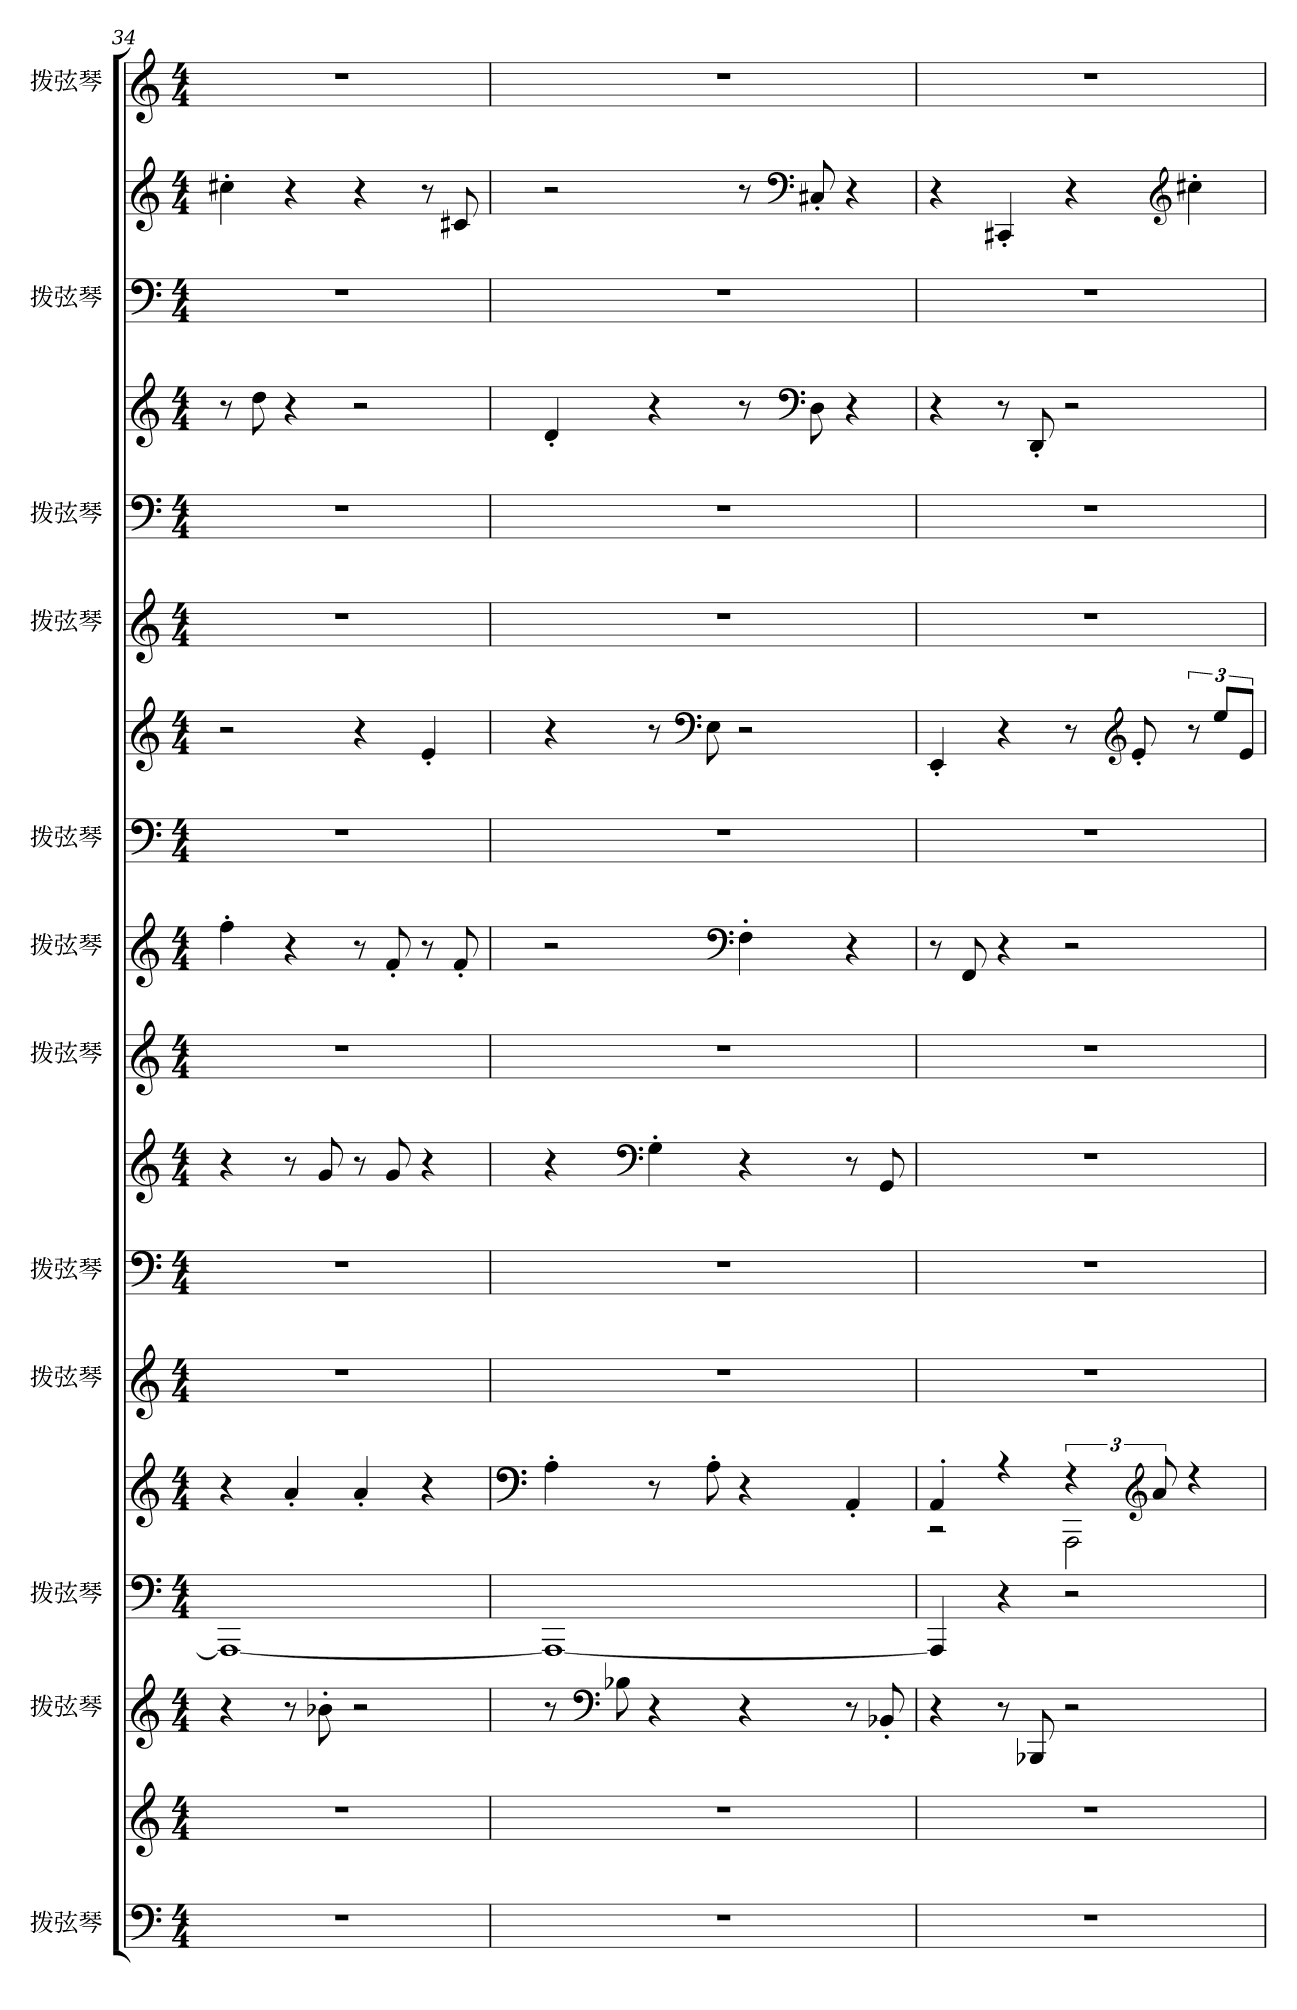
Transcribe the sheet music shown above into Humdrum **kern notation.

**kern	**kern	**kern	**kern	**kern	**kern	**kern	**kern	**kern	**kern	**kern	**kern	**kern	**kern	**kern	**kern	**kern	**kern
*part12	*part12	*part11	*part10	*part10	*part9	*part8	*part8	*part7	*part6	*part5	*part5	*part4	*part3	*part3	*part2	*part2	*part1
*staff18	*staff17	*staff16	*staff15	*staff14	*staff13	*staff12	*staff11	*staff10	*staff9	*staff8	*staff7	*staff6	*staff5	*staff4	*staff3	*staff2	*staff1
*I"拨弦琴	*	*I"拨弦琴	*I"拨弦琴	*	*I"拨弦琴	*I"拨弦琴	*	*I"拨弦琴	*I"拨弦琴	*I"拨弦琴	*	*I"拨弦琴	*I"拨弦琴	*	*I"拨弦琴	*	*I"拨弦琴
*clefF4	*clefG2	*clefG2	*clefF4	*clefG2	*clefG2	*clefF4	*clefG2	*clefG2	*clefG2	*clefF4	*clefG2	*clefG2	*clefF4	*clefG2	*clefF4	*clefG2	*clefG2
*k[]	*k[]	*k[]	*k[]	*k[]	*k[]	*k[]	*k[]	*k[]	*k[]	*k[]	*k[]	*k[]	*k[]	*k[]	*k[]	*k[]	*k[]
*M4/4	*M4/4	*M4/4	*M4/4	*M4/4	*M4/4	*M4/4	*M4/4	*M4/4	*M4/4	*M4/4	*M4/4	*M4/4	*M4/4	*M4/4	*M4/4	*M4/4	*M4/4
=34	=34	=34	=34	=34	=34	=34	=34	=34	=34	=34	=34	=34	=34	=34	=34	=34	=34
1r	1r	4r	1AAA_	4r	1r	1r	4r	1r	4ff'\	1r	2r	1r	1r	8r	1r	4cc#X'\	1r
.	.	.	.	.	.	.	.	.	.	.	.	.	.	8dd\	.	.	.
.	.	8r	.	4a'/	.	.	8r	.	4r	.	.	.	.	4r	.	4r	.
.	.	8b-X'\	.	.	.	.	8g/	.	.	.	.	.	.	.	.	.	.
.	.	2r	.	4a'/	.	.	8r	.	8r	.	4r	.	.	2r	.	4r	.
.	.	.	.	.	.	.	8g/	.	8f'/	.	.	.	.	.	.	.	.
.	.	.	.	4r	.	.	4r	.	8r	.	4e'/	.	.	.	.	8r	.
.	.	.	.	.	.	.	.	.	8f'/	.	.	.	.	.	.	8c#X/	.
!!LO:PB:g=z
=35	=35	=35	=35	=35	=35	=35	=35	=35	=35	=35	=35	=35	=35	=35	=35	=35	=35
*	*	*	*	*clefF4	*	*	*	*	*	*	*	*	*	*	*	*	*
1r	1r	8r	1AAA_	4A'\	1r	1r	4r	1r	2r	1r	4r	1r	1r	4d'/	1r	2r	1r
*	*	*clefF4	*	*	*	*	*	*	*	*	*	*	*	*	*	*	*
.	.	8B-X\	.	.	.	.	.	.	.	.	.	.	.	.	.	.	.
*	*	*	*	*	*	*	*clefF4	*	*	*	*	*	*	*	*	*	*
.	.	4r	.	8r	.	.	4G'\	.	.	.	8r	.	.	4r	.	.	.
*	*	*	*	*	*	*	*	*	*	*	*clefF4	*	*	*	*	*	*
.	.	.	.	8A'\	.	.	.	.	.	.	8E\	.	.	.	.	.	.
*	*	*	*	*	*	*	*	*	*clefF4	*	*	*	*	*	*	*	*
.	.	4r	.	4r	.	.	4r	.	4F'\	.	2r	.	.	8r	.	8r	.
*	*	*	*	*	*	*	*	*	*	*	*	*	*	*clefF4	*	*clefF4	*
.	.	.	.	.	.	.	.	.	.	.	.	.	.	8D\	.	8C#X'/	.
.	.	8r	.	4AA'/	.	.	8r	.	4r	.	.	.	.	4r	.	4r	.
.	.	8BB-X'/	.	.	.	.	8GG/	.	.	.	.	.	.	.	.	.	.
=36	=36	=36	=36	=36	=36	=36	=36	=36	=36	=36	=36	=36	=36	=36	=36	=36	=36
*	*	*	*	*^	*	*	*	*	*	*	*	*	*	*	*	*	*
1r	1r	4r	4AAA/]	4AA'/	2r	1r	1r	1r	1r	8r	1r	4EE'/	1r	1r	4r	1r	4r	1r
.	.	.	.	.	.	.	.	.	.	8FF/	.	.	.	.	.	.	.	.
.	.	8r	4r	4r	.	.	.	.	.	4r	.	4r	.	.	8r	.	4CC#X'/	.
.	.	8BBB-X/	.	.	.	.	.	.	.	.	.	.	.	.	8DD'/	.	.	.
.	.	2r	2r	6r	2AAA\	.	.	.	.	2r	.	8r	.	.	2r	.	4r	.
*	*	*	*	*	*	*	*	*	*	*	*	*clefG2	*	*	*	*	*	*
.	.	.	.	.	.	.	.	.	.	.	.	8e'/	.	.	.	.	.	.
*	*	*	*	*clefG2	*	*	*	*	*	*	*	*	*	*	*	*	*	*
.	.	.	.	12a/	.	.	.	.	.	.	.	.	.	.	.	.	.	.
*	*	*	*	*	*	*	*	*	*	*	*	*	*	*	*	*	*clefG2	*
.	.	.	.	4r	.	.	.	.	.	.	.	12r	.	.	.	.	4cc#X'\	.
.	.	.	.	.	.	.	.	.	.	.	.	12ee/L	.	.	.	.	.	.
.	.	.	.	.	.	.	.	.	.	.	.	12e/J	.	.	.	.	.	.
*	*	*	*	*v	*v	*	*	*	*	*	*	*	*	*	*	*	*	*
=	=	=	=	=	=	=	=	=	=	=	=	=	=	=	=	=	=
*-	*-	*-	*-	*-	*-	*-	*-	*-	*-	*-	*-	*-	*-	*-	*-	*-	*-
